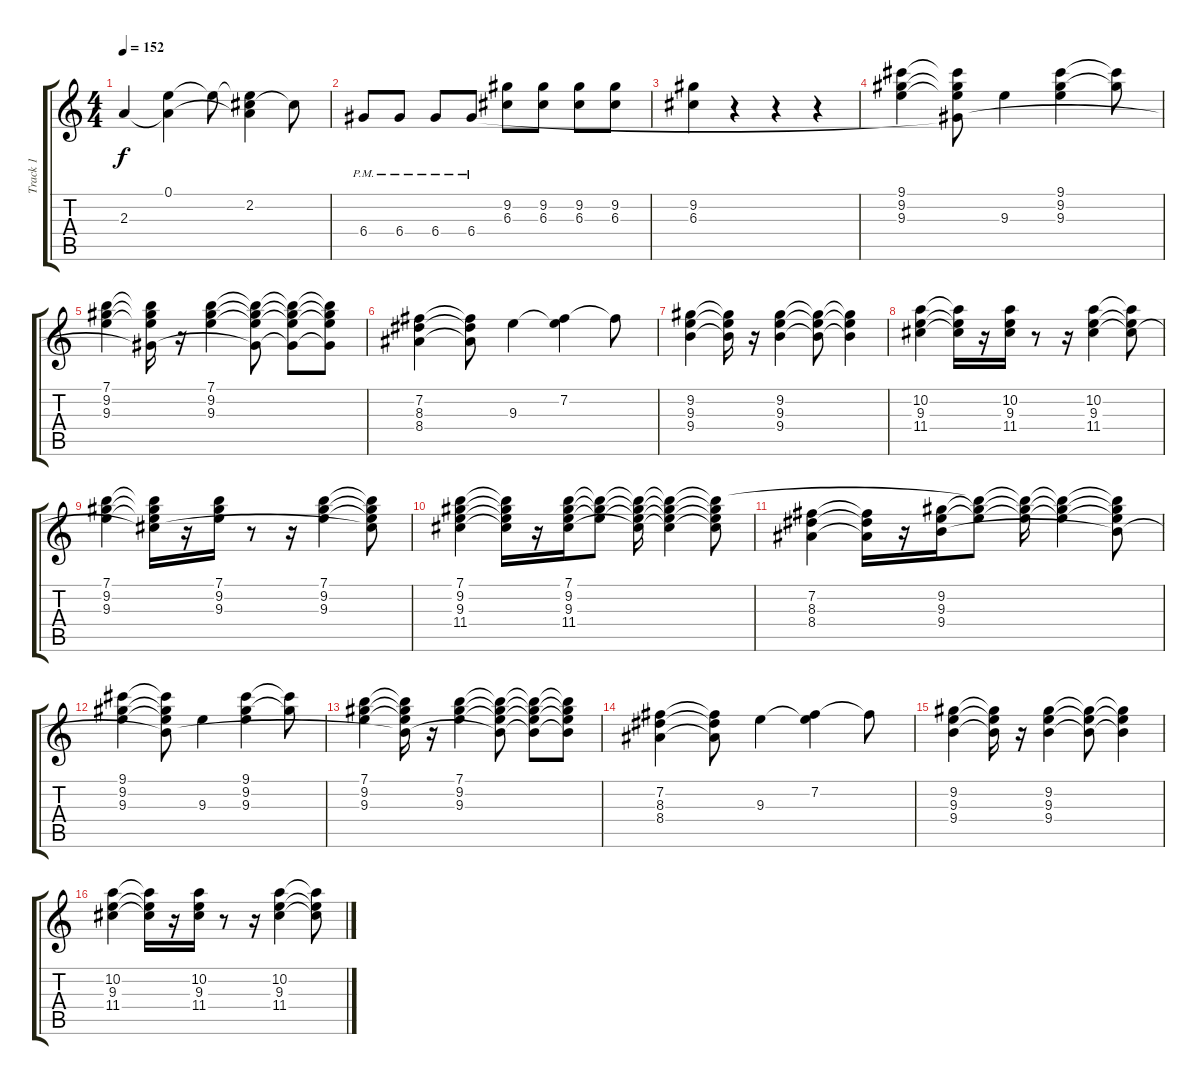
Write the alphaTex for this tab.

\track ("Track 1" "Track 1") {instrument overdrivenguitar}
\staff {score tabs}
\tuning (E4 B3 G3 D3 A2 E2) {hide}
\ts (4 4)
\tempo 152
\clef g2
\ks c
2.3.4{dy f} (0.1 2.3{t}).4 0.1{t}.8 (0.1{t} 2.2 2.3{t}).4 2.2{t}.8 |
6.4{pm}.8 6.4{pm}.8 6.4{pm}.8 6.4{pm}.8 (9.2 6.3).8 (9.2 6.3).8 (9.2 6.3).8 (9.2 6.3).8 |
(9.2 6.3).4 r.4 r.4 r.4 |
(9.1 9.2 9.3).4 (9.1{t} 9.2{t} 9.3{t} 6.4{t}).8 9.3.4 (9.1 9.2 9.3).4 (9.1{t} 9.2{t}).8 |
(7.1 9.2 9.3).4 (7.1{t} 9.2{t} 9.3{t} 6.4{t}).16 r.16 (7.1 9.2 9.3).4 (7.1{t} 9.2{t} 9.3{t} 6.4{t}).8 (7.1{t} 9.2{t} 9.3{t} 6.4{t}).8 (7.1{t} 9.2{t} 9.3{t} 6.4{t}).8 |
(7.2 8.3 8.4).4 (7.2{t} 8.3{t} 8.4{t}).8 9.3.4 (7.2 9.3{t}).4 7.2{t}.8 |
(9.2 9.3 9.4).4 (9.2{t} 9.3{t} 9.4{t}).16 r.16 (9.2 9.3 9.4).4 (9.2{t} 9.3{t} 9.4{t}).8 (9.2{t} 9.3{t} 9.4{t}).4 |
(10.2 9.3 11.4).4 (10.2{t} 9.3{t} 11.4{t}).16 r.16 (10.2 9.3 11.4).16 r.8 r.16 (10.2 9.3 11.4).4 (10.2{t} 9.3{t} 11.4{t}).8 |
(7.1 9.2 9.3).4 (7.1{t} 9.2{t} 9.3{t} 11.4{t}).16 r.16 (7.1 9.2 9.3).16 r.8 r.16 (7.1 9.2 9.3).4 (7.1{t} 9.2{t} 9.3{t} 11.4{t}).8 |
(7.1 9.2 9.3 11.4).4 (7.1{t} 9.2{t} 9.3{t} 11.4{t}).16 r.16 (7.1 9.2 9.3 11.4).16 (7.1{t} 9.2{t} 9.3{t}).8 (7.1{t} 9.2{t} 9.3{t} 11.4{t}).16 (7.1{t} 9.2{t} 9.3{t} 11.4{t}).4 (7.1{t} 9.2{t} 9.3{t} 11.4{t}).8 |
(7.2 8.3 8.4).4 (7.2{t} 8.3{t} 8.4{t}).16 r.16 (9.2 9.3 9.4).16 (7.1{t} 9.2{t} 9.3{t}).8 (7.1{t} 9.2{t} 9.3{t}).16 (7.1{t} 9.2{t} 9.3{t}).4 (7.1{t} 9.2{t} 9.3{t} 9.4{t}).8 |
(9.1 9.2 9.3).4 (9.1{t} 9.2{t} 9.3{t} 9.4{t}).8 9.3.4 (9.1 9.2 9.3).4 (9.1{t} 9.2{t}).8 |
(7.1 9.2 9.3).4 (7.1{t} 9.2{t} 9.3{t} 9.4{t}).16 r.16 (7.1 9.2 9.3).4 (7.1{t} 9.2{t} 9.3{t} 9.4{t}).8 (7.1{t} 9.2{t} 9.3{t} 9.4{t}).8 (7.1{t} 9.2{t} 9.3{t} 9.4{t}).8 |
(7.2 8.3 8.4).4 (7.2{t} 8.3{t} 8.4{t}).8 9.3.4 (7.2 9.3{t}).4 7.2{t}.8 |
(9.2 9.3 9.4).4 (9.2{t} 9.3{t} 9.4{t}).16 r.16 (9.2 9.3 9.4).4 (9.2{t} 9.3{t} 9.4{t}).8 (9.2{t} 9.3{t} 9.4{t}).4 |
(10.2 9.3 11.4).4 (10.2{t} 9.3{t} 11.4{t}).16 r.16 (10.2 9.3 11.4).16 r.8 r.16 (10.2 9.3 11.4).4 (10.2{t} 9.3{t} 11.4{t}).8
